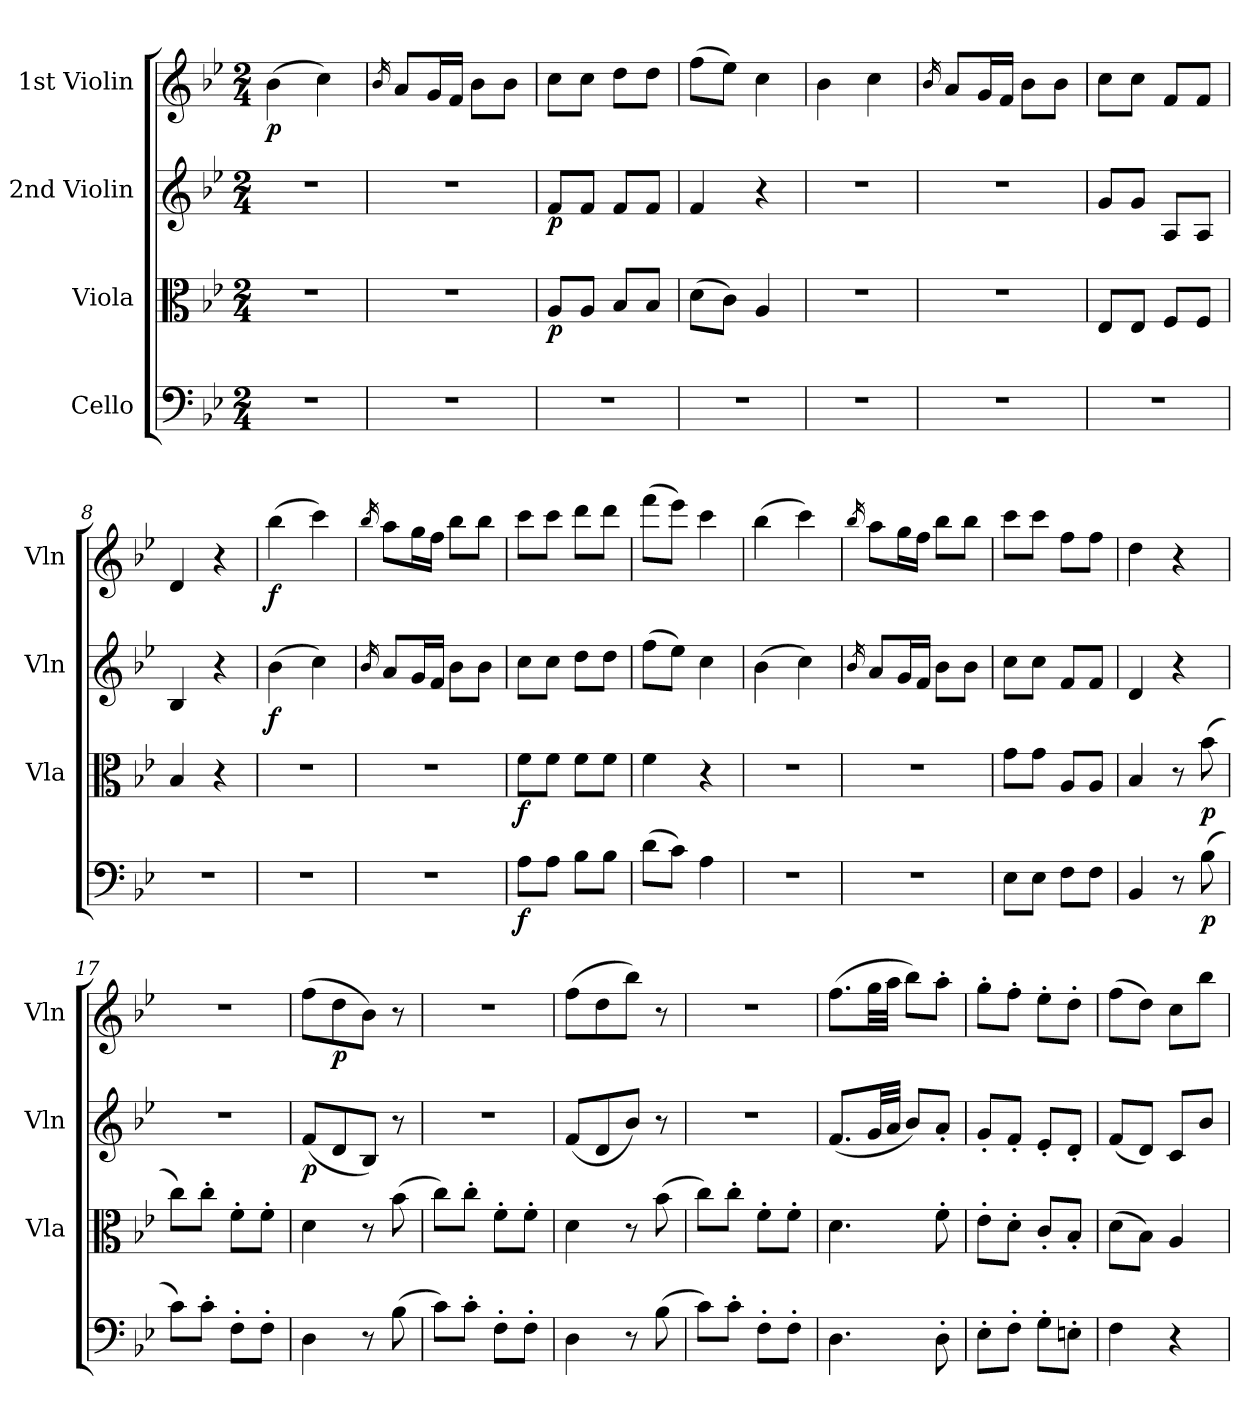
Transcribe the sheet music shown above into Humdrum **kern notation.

**kern	**dynam	**kern	**dynam	**kern	**dynam	**kern	**dynam
*part4	*part4	*part3	*part3	*part2	*part2	*part1	*part1
*staff4	*staff4	*staff3	*staff3	*staff2	*staff2	*staff1	*staff1
*I"Cello	*	*I"Viola	*	*I"2nd Violin	*	*I"1st Violin	*
*	*	*I'Vla	*	*I'Vln	*	*I'Vln	*
*clefF4	*	*clefC3	*	*clefG2	*	*clefG2	*
*k[b-e-]	*	*k[b-e-]	*	*k[b-e-]	*	*k[b-e-]	*
*B-:	*	*B-:	*	*B-:	*	*B-:	*
*M2/4	*	*M2/4	*	*M2/4	*	*M2/4	*
=1	=1	=1	=1	=1	=1	=1	=1
!	!	!	!	!	!	!	!LO:DY:b
2r	.	2r	.	2r	.	(4b-\	p
.	.	.	.	.	.	4cc\)	.
=2	=2	=2	=2	=2	=2	=2	=2
.	.	.	.	.	.	16qb-/	.
2r	.	2r	.	2r	.	8a/L	.
.	.	.	.	.	.	16g/L	.
.	.	.	.	.	.	16f/JJ	.
.	.	.	.	.	.	8b-\L	.
.	.	.	.	.	.	8b-\J	.
=3	=3	=3	=3	=3	=3	=3	=3
!	!	!	!LO:DY:b	!	!LO:DY:b	!	!
2r	.	8A/L	p	8f/L	p	8cc\L	.
.	.	8A/J	.	8f/J	.	8cc\J	.
.	.	8B-/L	.	8f/L	.	8dd\L	.
.	.	8B-/J	.	8f/J	.	8dd\J	.
=4	=4	=4	=4	=4	=4	=4	=4
2r	.	(8d\L	.	4f/	.	(8ff\L	.
.	.	8c\J)	.	.	.	8ee-\J)	.
.	.	4A/	.	4r	.	4cc\	.
=5	=5	=5	=5	=5	=5	=5	=5
2r	.	2r	.	2r	.	4b-\	.
.	.	.	.	.	.	4cc\	.
=6	=6	=6	=6	=6	=6	=6	=6
.	.	.	.	.	.	16qb-/	.
2r	.	2r	.	2r	.	8a/L	.
.	.	.	.	.	.	16g/L	.
.	.	.	.	.	.	16f/JJ	.
.	.	.	.	.	.	8b-\L	.
.	.	.	.	.	.	8b-\J	.
=7	=7	=7	=7	=7	=7	=7	=7
2r	.	8E-/L	.	8g/L	.	8cc\L	.
.	.	8E-/J	.	8g/J	.	8cc\J	.
.	.	8F/L	.	8A/L	.	8f/L	.
.	.	8F/J	.	8A/J	.	8f/J	.
=8	=8	=8	=8	=8	=8	=8	=8
2r	.	4B-/	.	4B-/	.	4d/	.
.	.	4r	.	4r	.	4r	.
=9	=9	=9	=9	=9	=9	=9	=9
!	!	!	!	!	!LO:DY:b	!	!LO:DY:b
2r	.	2r	.	(4b-\	f	(4bb-\	f
.	.	.	.	4cc\)	.	4ccc\)	.
=10	=10	=10	=10	=10	=10	=10	=10
.	.	.	.	16qb-/	.	16qbb-/	.
2r	.	2r	.	8a/L	.	8aa\L	.
.	.	.	.	16g/L	.	16gg\L	.
.	.	.	.	16f/JJ	.	16ff\JJ	.
.	.	.	.	8b-\L	.	8bb-\L	.
.	.	.	.	8b-\J	.	8bb-\J	.
=11	=11	=11	=11	=11	=11	=11	=11
!	!LO:DY:b	!	!LO:DY:b	!	!	!	!
8A\L	f	8f\L	f	8cc\L	.	8ccc\L	.
8A\J	.	8f\J	.	8cc\J	.	8ccc\J	.
8B-\L	.	8f\L	.	8dd\L	.	8ddd\L	.
8B-\J	.	8f\J	.	8dd\J	.	8ddd\J	.
=12	=12	=12	=12	=12	=12	=12	=12
(8d\L	.	4f\	.	(8ff\L	.	(8fff\L	.
8c\J)	.	.	.	8ee-\J)	.	8eee-\J)	.
4A\	.	4r	.	4cc\	.	4ccc\	.
=13	=13	=13	=13	=13	=13	=13	=13
2r	.	2r	.	(4b-\	.	(4bb-\	.
.	.	.	.	4cc\)	.	4ccc\)	.
=14	=14	=14	=14	=14	=14	=14	=14
.	.	.	.	16qb-/	.	16qbb-/	.
2r	.	2r	.	8a/L	.	8aa\L	.
.	.	.	.	16g/L	.	16gg\L	.
.	.	.	.	16f/JJ	.	16ff\JJ	.
.	.	.	.	8b-\L	.	8bb-\L	.
.	.	.	.	8b-\J	.	8bb-\J	.
=15	=15	=15	=15	=15	=15	=15	=15
8E-\L	.	8g\L	.	8cc\L	.	8ccc\L	.
8E-\J	.	8g\J	.	8cc\J	.	8ccc\J	.
8F\L	.	8A/L	.	8f/L	.	8ff\L	.
8F\J	.	8A/J	.	8f/J	.	8ff\J	.
=16	=16	=16	=16	=16	=16	=16	=16
4BB-/	.	4B-/	.	4d/	.	4dd\	.
8r	.	8r	.	4r	.	4r	.
!	!LO:DY:b	!	!LO:DY:b	!	!	!	!
(8B-\	p	(8b-\	p	.	.	.	.
=17	=17	=17	=17	=17	=17	=17	=17
8c\L)	.	8cc\L)	.	2r	.	2r	.
8c'\J	.	8cc'\J	.	.	.	.	.
8F'\L	.	8f'\L	.	.	.	.	.
8F'\J	.	8f'\J	.	.	.	.	.
=18	=18	=18	=18	=18	=18	=18	=18
!	!	!	!	!	!LO:DY:b	!	!
4D\	.	4d\	.	(8f/L	p	(8ff\L	.
!	!	!	!	!	!	!	!LO:DY:b
.	.	.	.	8d/	.	8dd\	p
8r	.	8r	.	8B-/J)	.	8b-\J)	.
(8B-\	.	(8b-\	.	8r	.	8r	.
=19	=19	=19	=19	=19	=19	=19	=19
8c\L)	.	8cc\L)	.	2r	.	2r	.
8c'\J	.	8cc'\J	.	.	.	.	.
8F'\L	.	8f'\L	.	.	.	.	.
8F'\J	.	8f'\J	.	.	.	.	.
=20	=20	=20	=20	=20	=20	=20	=20
4D\	.	4d\	.	(8f/L	.	(8ff\L	.
.	.	.	.	8d/	.	8dd\	.
8r	.	8r	.	8b-/J)	.	8bb-\J)	.
(8B-\	.	(8b-\	.	8r	.	8r	.
=21	=21	=21	=21	=21	=21	=21	=21
8c\L)	.	8cc\L)	.	2r	.	2r	.
8c'\J	.	8cc'\J	.	.	.	.	.
8F'\L	.	8f'\L	.	.	.	.	.
8F'\J	.	8f'\J	.	.	.	.	.
=22	=22	=22	=22	=22	=22	=22	=22
4.D\	.	4.d\	.	(8.f/L	.	(8.ff\L	.
.	.	.	.	32g/LL	.	32gg\LL	.
.	.	.	.	32a/JJJ	.	32aa\JJJ	.
.	.	.	.	8b-/L)	.	8bb-\L)	.
8D'\	.	8f'\	.	8a'/J	.	8aa'\J	.
=23	=23	=23	=23	=23	=23	=23	=23
8E-'\L	.	8e-'\L	.	8g'/L	.	8gg'\L	.
8F'\J	.	8d'\J	.	8f'/J	.	8ff'\J	.
8G'\L	.	8c'/L	.	8e-'/L	.	8ee-'\L	.
8En'\J	.	8B-'/J	.	8d'/J	.	8dd'\J	.
=24	=24	=24	=24	=24	=24	=24	=24
4F\	.	(8d\L	.	(8f/L	.	(8ff\L	.
.	.	8B-\J)	.	8d/J)	.	8dd\J)	.
4r	.	4A/	.	8c/L	.	8cc\L	.
.	.	.	.	8b-/J	.	8bb-\J	.
=	=	=	=	=	=	=	=
*-	*-	*-	*-	*-	*-	*-	*-
